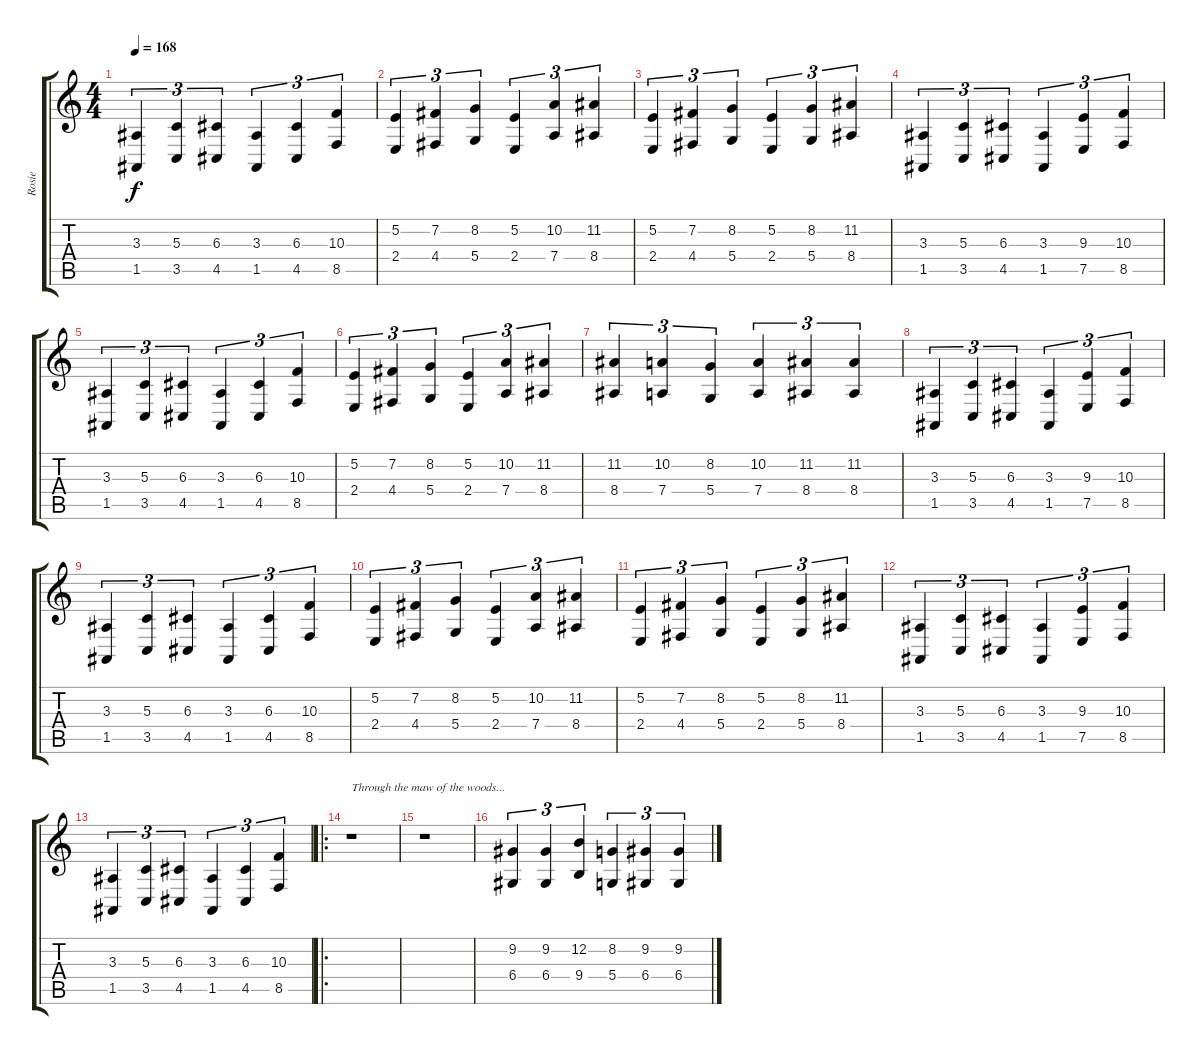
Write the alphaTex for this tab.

\track ("Rosie" "Rosie") {instrument pad4choir}
\staff {score tabs}
\tuning (E4 B3 G3 D3 A2 E2) {hide}
\ts (4 4)
\tempo 168
\clef g2
\ks c
(3.3 1.5).4{tu (3 2) dy f} (5.3 3.5).4{tu (3 2)} (6.3 4.5).4{tu (3 2)} (3.3 1.5).4{tu (3 2)} (6.3 4.5).4{tu (3 2)} (10.3 8.5).4{tu (3 2)} |
(5.2 2.4).4{tu (3 2)} (7.2 4.4).4{tu (3 2)} (8.2 5.4).4{tu (3 2)} (5.2 2.4).4{tu (3 2)} (10.2 7.4).4{tu (3 2)} (11.2 8.4).4{tu (3 2)} |
(5.2 2.4).4{tu (3 2)} (7.2 4.4).4{tu (3 2)} (8.2 5.4).4{tu (3 2)} (5.2 2.4).4{tu (3 2)} (8.2 5.4).4{tu (3 2)} (11.2 8.4).4{tu (3 2)} |
(3.3 1.5).4{tu (3 2)} (5.3 3.5).4{tu (3 2)} (6.3 4.5).4{tu (3 2)} (3.3 1.5).4{tu (3 2)} (9.3 7.5).4{tu (3 2)} (10.3 8.5).4{tu (3 2)} |
(3.3 1.5).4{tu (3 2)} (5.3 3.5).4{tu (3 2)} (6.3 4.5).4{tu (3 2)} (3.3 1.5).4{tu (3 2)} (6.3 4.5).4{tu (3 2)} (10.3 8.5).4{tu (3 2)} |
(5.2 2.4).4{tu (3 2)} (7.2 4.4).4{tu (3 2)} (8.2 5.4).4{tu (3 2)} (5.2 2.4).4{tu (3 2)} (10.2 7.4).4{tu (3 2)} (11.2 8.4).4{tu (3 2)} |
(11.2 8.4).4{tu (3 2)} (10.2 7.4).4{tu (3 2)} (8.2 5.4).4{tu (3 2)} (10.2 7.4).4{tu (3 2)} (11.2 8.4).4{tu (3 2)} (11.2 8.4).4{tu (3 2)} |
(3.3 1.5).4{tu (3 2)} (5.3 3.5).4{tu (3 2)} (6.3 4.5).4{tu (3 2)} (3.3 1.5).4{tu (3 2)} (9.3 7.5).4{tu (3 2)} (10.3 8.5).4{tu (3 2)} |
(3.3 1.5).4{tu (3 2)} (5.3 3.5).4{tu (3 2)} (6.3 4.5).4{tu (3 2)} (3.3 1.5).4{tu (3 2)} (6.3 4.5).4{tu (3 2)} (10.3 8.5).4{tu (3 2)} |
(5.2 2.4).4{tu (3 2)} (7.2 4.4).4{tu (3 2)} (8.2 5.4).4{tu (3 2)} (5.2 2.4).4{tu (3 2)} (10.2 7.4).4{tu (3 2)} (11.2 8.4).4{tu (3 2)} |
(5.2 2.4).4{tu (3 2)} (7.2 4.4).4{tu (3 2)} (8.2 5.4).4{tu (3 2)} (5.2 2.4).4{tu (3 2)} (8.2 5.4).4{tu (3 2)} (11.2 8.4).4{tu (3 2)} |
(3.3 1.5).4{tu (3 2)} (5.3 3.5).4{tu (3 2)} (6.3 4.5).4{tu (3 2)} (3.3 1.5).4{tu (3 2)} (9.3 7.5).4{tu (3 2)} (10.3 8.5).4{tu (3 2)} |
(3.3 1.5).4{tu (3 2)} (5.3 3.5).4{tu (3 2)} (6.3 4.5).4{tu (3 2)} (3.3 1.5).4{tu (3 2)} (6.3 4.5).4{tu (3 2)} (10.3 8.5).4{tu (3 2)} |
\ro
r.1{txt "Through the maw of the woods..."} |
r.1 |
(9.2 6.4).4{tu (3 2)} (9.2 6.4).4{tu (3 2)} (12.2 9.4).4{tu (3 2)} (8.2 5.4).4{tu (3 2)} (9.2 6.4).4{tu (3 2)} (9.2 6.4).4{tu (3 2)}
